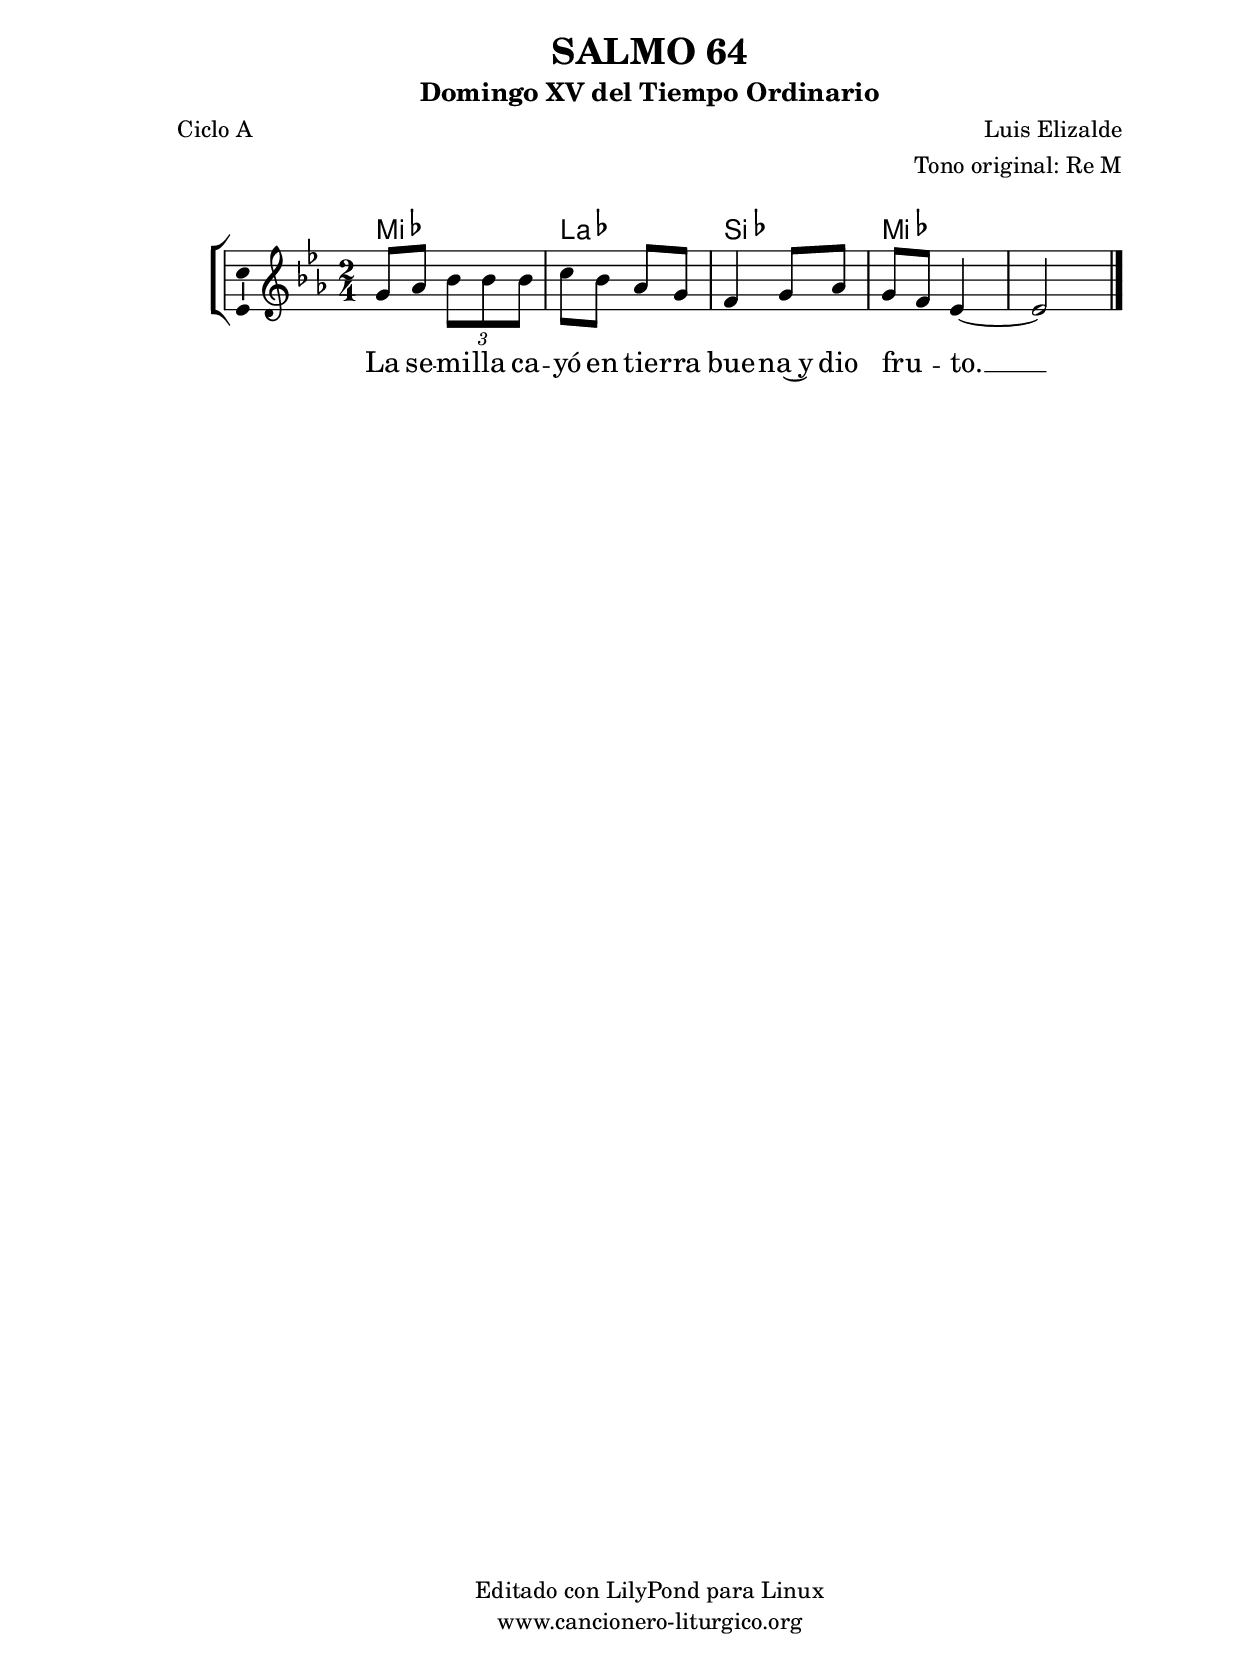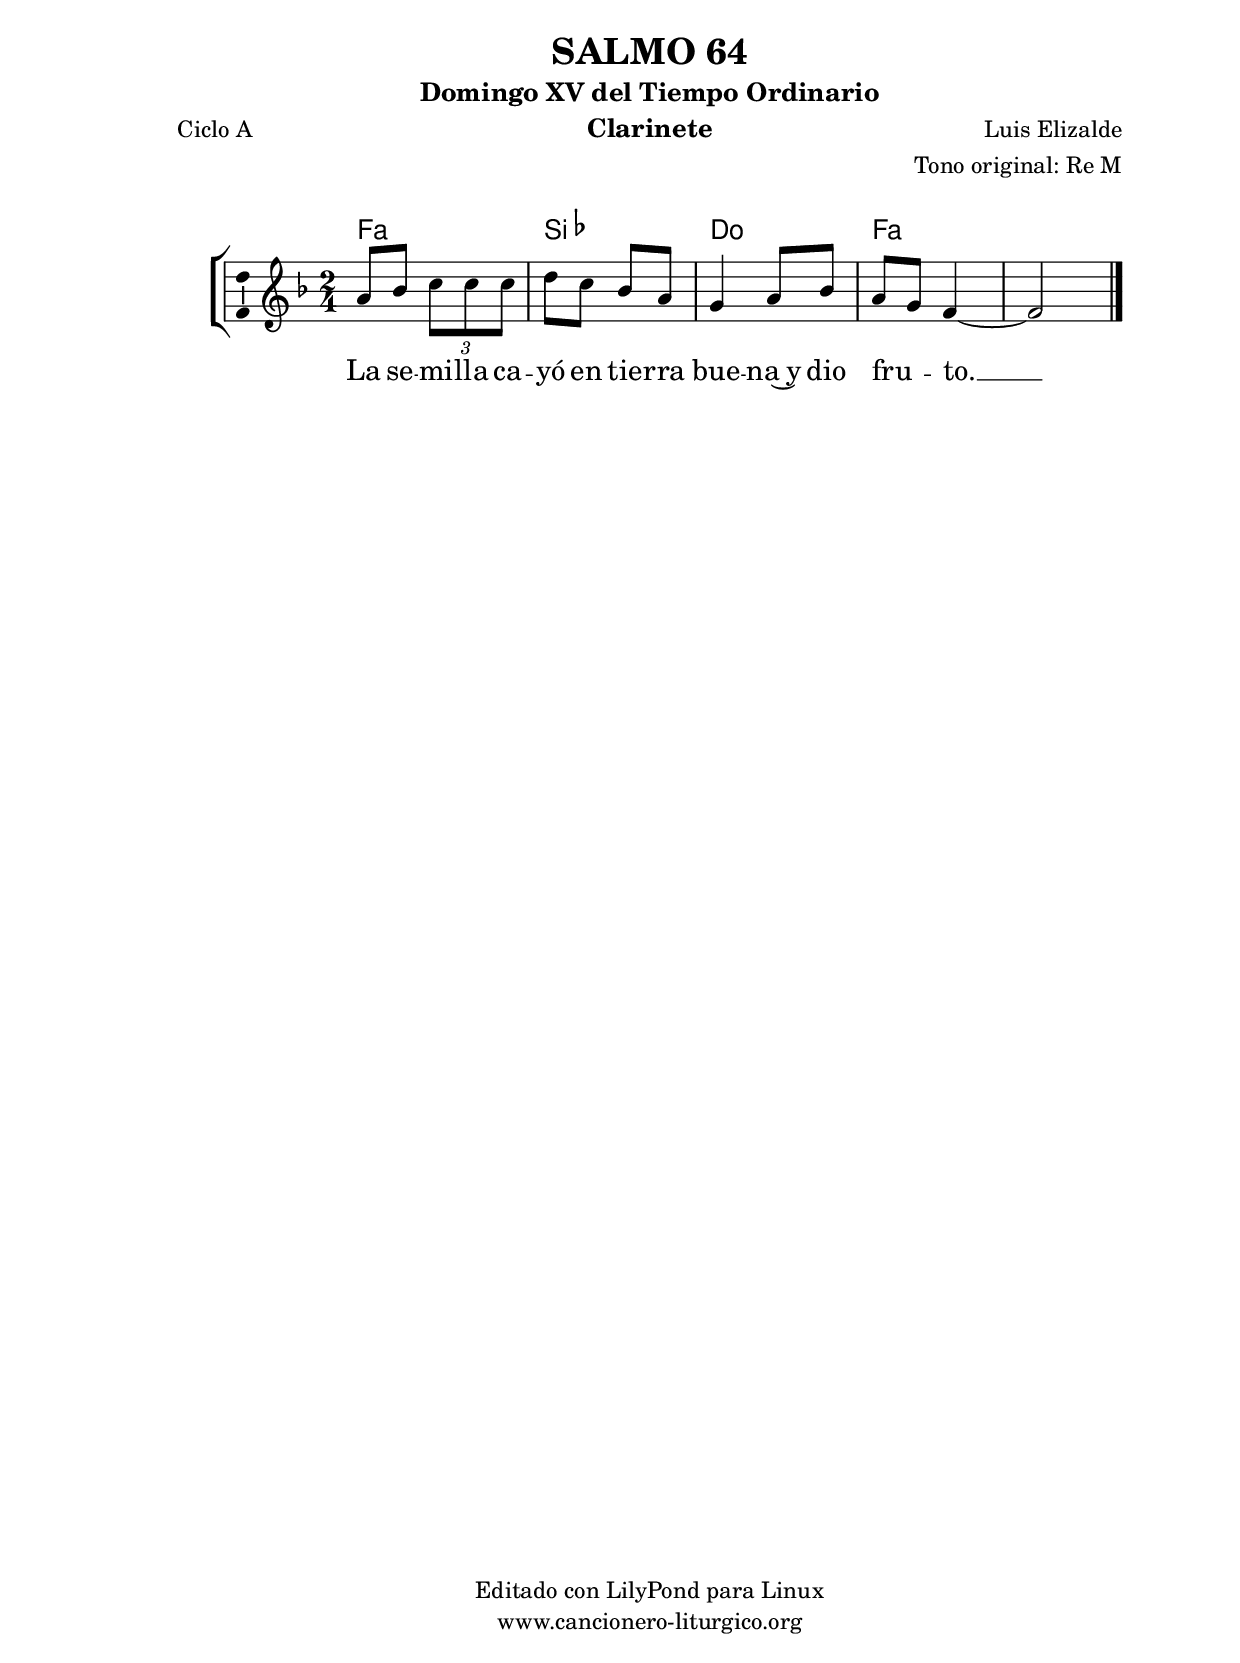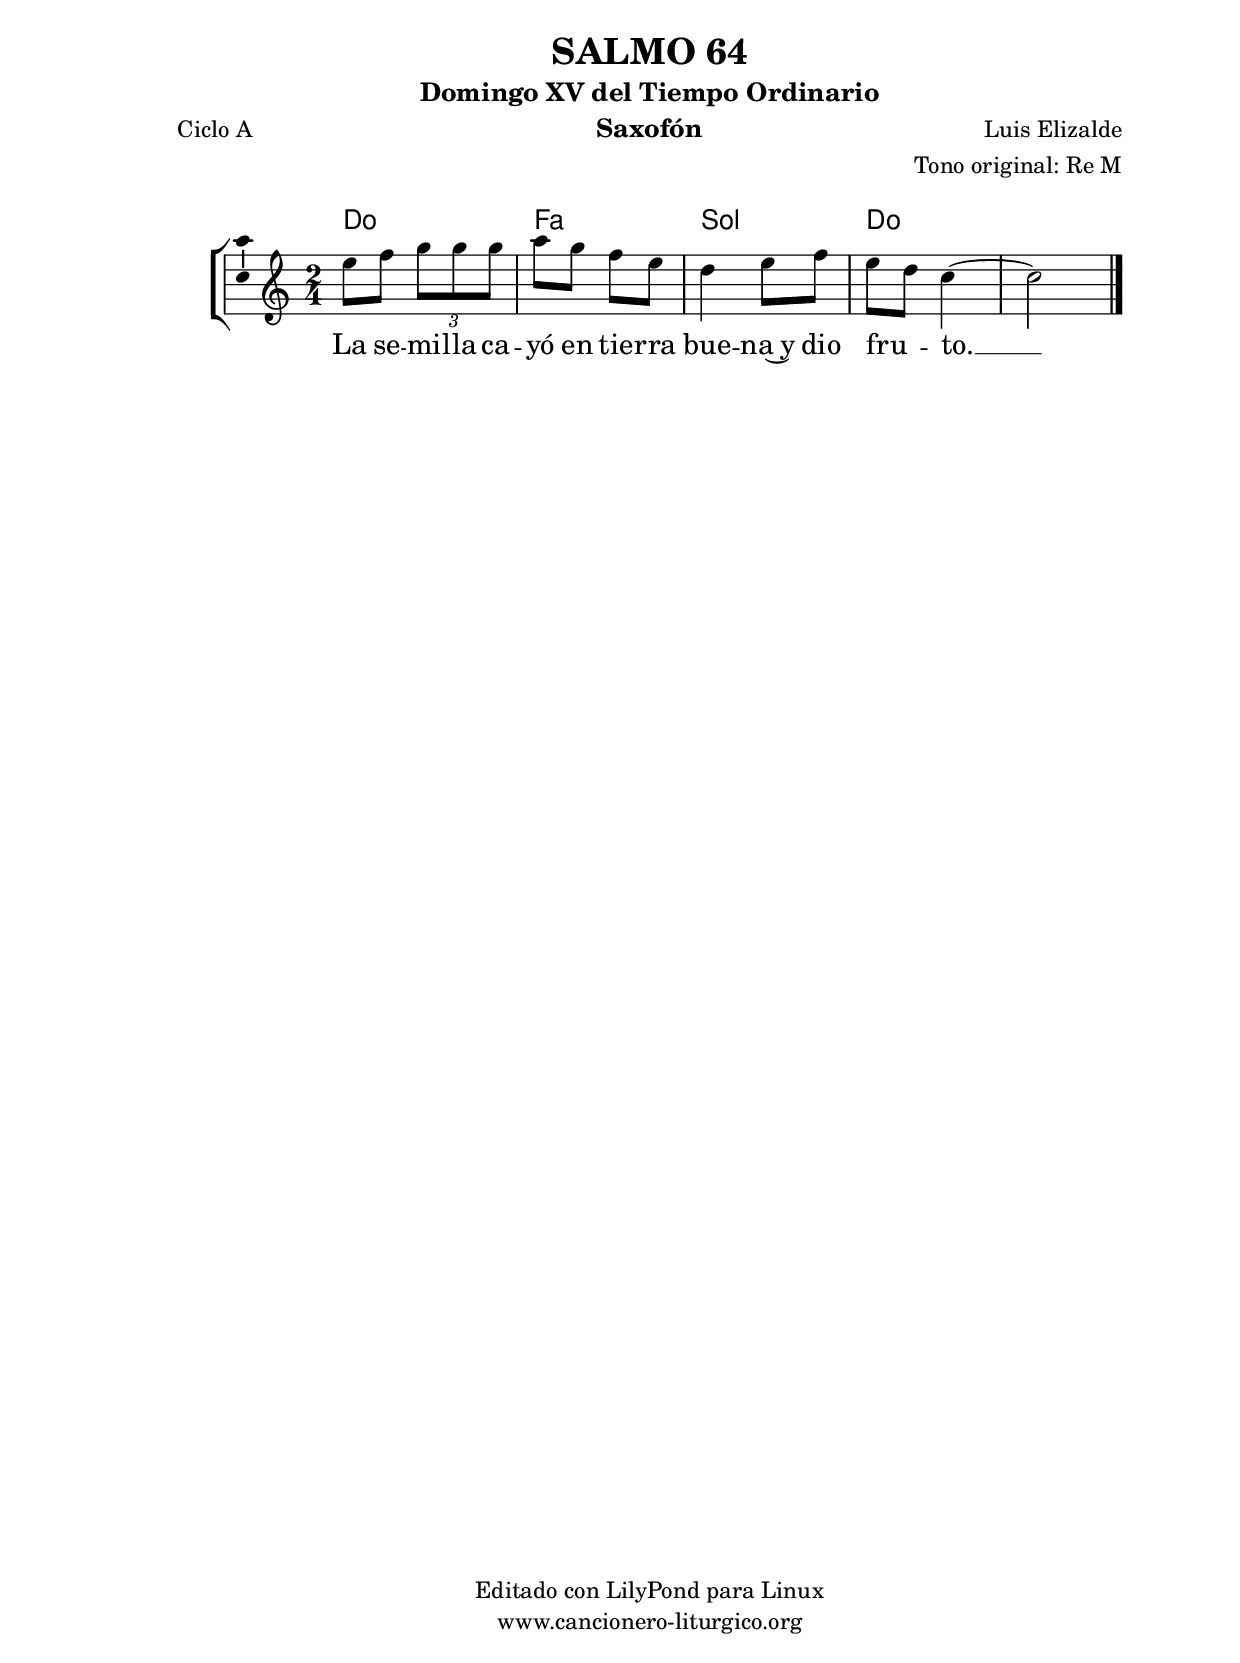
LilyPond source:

%
%para convertir .midi en .wav:
%timidity filename.midi -Ow -o finename.wav
%
%
%Para convertir de .wav a .mp3:
%lame -h -m j filename.wav
%
%
%para escuchar el midi:
%timidity nombrefichero.midi
%


%versión de lilypond para la que se ha escrito esta partitura:
\version "2.16.0"

	%Tamaño papel
	#(set-default-paper-size "a4")
	%Tamaño partitura
	#(set-global-staff-size 20)
	%No responde al pulsar sobre una nota
	#(ly:set-option 'point-and-click #f)

%parámetros del encabezamiento:
\header {
	title = "SALMO 64"
	subtitle = "Domingo XV del Tiempo Ordinario"
	composer = "Luis Elizalde"
	poet = "Ciclo A"
	meter = ""
	arranger = "Tono original: Re M"
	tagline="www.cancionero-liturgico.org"
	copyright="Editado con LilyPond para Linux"
	}

%parámetros asociados al papel:
\paper  {
	oddHeaderMarkup = \markup {\fill-line { \on-the-fly #not-first-page \fromproperty #'header:title \on-the-fly #not-first-page \fromproperty #'header:composer }}
	evenHeaderMarkup = \markup {\fill-line { \fromproperty #'header:composer \fromproperty #'header:title }}
	#(set-paper-size "a4")
	print-page-number = ##f
	first-page-number = 1
	print-first-page-number = ##f
%	head-separation = 3.0 \cm
	top-margin = 2.0 \cm
	bottom-margin = 0.5\cm
%%%	bottom-margin = -1.0\cm
	left-margin = 3.0 \cm
	line-width = 16.0 \cm 
	indent = 8\mm
	interscoreline = 2.\mm
	between-system-space = 15\mm
%	para que las partituras no llenen la hoja:
	ragged-bottom = ##t
%	idem para la última hoja:
	ragged-last-bottom = ##f
%	para que las partituras llenen el ancho del papel:
	ragged-last = ##f
	after-title-space = 2.5 \cm
%page-count=1
%system-count=8

	%Flexible Vertical Spacing
%	markup-markup-spacing =
%	#'((basic-distance . 15) (minimum-distance . 15) (padding . 3))
	markup-system-spacing =
	#'((basic-distance . 15) (minimum-distance . 15) (padding . 3))
	system-system-spacing =
	#'((basic-distance . 15) (minimum-distance . 15) (padding . 3))
	score-system-spacing =
	#'((basic-distance . 15) (minimum-distance . 15) (padding . 5))
%	top-system-spacing = % header
%	#'((basic-distance . 8) (minimum-distance . 0) (padding . 3))
%	top-markup-spacing =
%	#'((basic-distance . 20) (minimum-distance . 20) (padding . 3))
	last-bottom-spacing = % footer
	#'((basic-distance . 5) (minimum-distance . 5) (padding . 3))
%	score-markup-spacing =
%	#'((basic-distance . 16) (minimum-distance . 13) (padding . 3))

	}


%parámetros que afectan a toda la partitura:
global =  {
	%clave de sol (G):
	\clef G
	%armadura:
	\transpose d ees
	\key d \major
	\tempo 4=80
	\set Score.tempoHideNote = ##t
	}


acordes = {
	\italianChords
	\chordmode {
	\transpose d ees
{

d2 g a d s

	}
	}
}

melodia = 
	\transpose d ees
{
	\relative c'{
	\time 2/4

fis8 g \times 2/3 {a8 a a}
b8 a g fis
e4 fis8 g
fis8 e d4~
d2

\bar "|."
}
}

texto = \lyricmode {
La se -- mi -- lla ca -- yó en tie -- rra bue -- na~y dio fru -- _ to. __
	}


acordesStaff = \context ChordNames = acordesStaff <<
	\set chordChanges = ##t
	\acordes
	>>


vozStaff = \context Voice = vozStaff
\with {\consists "Ambitus_engraver"}
<<
%	\set Staff.instrumentName = ""
%	\set Staff.shortInstrumentName = ""
%	\set Staff.midiInstrument = #"clarinet"
%	\set Staff.midiInstrument = #"cello"
%	\set Staff.midiInstrument = #"flute"
	\set Staff.midiInstrument = #"electric guitar (jazz)"
%	\set Staff.midiInstrument = #"english horn"
%	\set Staff.midiInstrument = #"violin"
%	\set Staff.midiInstrument = #"glockenspiel"
	\set Staff.midiMinimumVolume = #0.7
	\set Staff.midiMaximumVolume = #0.9
	\global
	\melodia
	>>


textoStaff = \context Lyrics = textoStaff <<
	\lyricsto vozStaff \texto
	>>

\book {
	\score {
		\context ChoirStaff {
			\override StaffGroup.SystemStartBracket #'collapse-height = #1
			\override Score.SystemStartBar #'collapse-height = #1
			<<
			\acordesStaff
			\vozStaff
			\textoStaff
			>>
			}
		\layout {
	    		\context {
				\Lyrics
				\override LyricText #'font-size = #2
				}
	   		 \context {
				\Score
				%fontSize = #3
				\override StaffSymbol #'staff-space = #(magstep +3)
				%\override Beam #'thickness = #0.55
				%\override SpacingSpanner #'spacing-increment = #1.0
				%\override Slur #'height-limit = #1.5
				}
			}
		}
	\score {
		\unfoldRepeats
		\context ChoirStaff {
			<<
			\acordesStaff
			\vozStaff
			>>
			}
		\midi {
	  		\context {
	  			\Score
				tempoWholesPerMinute = #(ly:make-moment 70 4)
				}
			}
		}
	}

%Partitura para clarinete
#(define output-suffix "C")
\book {
	\header{
		instrument = "Clarinete"
		}
	\score {
		\context ChoirStaff {
			\override StaffGroup.SystemStartBracket #'collapse-height = #1
			\override Score.SystemStartBar #'collapse-height = #1
\transpose c d
			<<
			\acordesStaff
			\vozStaff
			\textoStaff
			>>
			}
		\layout {
	    		\context {
				\Lyrics
				\override LyricText #'font-size = #2
				}
	   		 \context {
				\Score
				%fontSize = #3
				\override StaffSymbol #'staff-space = #(magstep +3)
				%\override Beam #'thickness = #0.55
				%\override SpacingSpanner #'spacing-increment = #1.0
				%\override Slur #'height-limit = #1.5
				}
			}
		}
	}

%Partitura para saxofón
#(define output-suffix "S")
\book {
	\header{
		instrument = "Saxofón"
		}
	\score {
		\context ChoirStaff {
			\override StaffGroup.SystemStartBracket #'collapse-height = #1
			\override Score.SystemStartBar #'collapse-height = #1
\transpose c a
			<<
			\acordesStaff
			\vozStaff
			\textoStaff
			>>
			}
		\layout {
	    		\context {
				\Lyrics
				\override LyricText #'font-size = #2
				}
	   		 \context {
				\Score
				%fontSize = #3
				\override StaffSymbol #'staff-space = #(magstep +3)
				%\override Beam #'thickness = #0.55
				%\override SpacingSpanner #'spacing-increment = #1.0
				%\override Slur #'height-limit = #1.5
				}
			}
		}
	}

